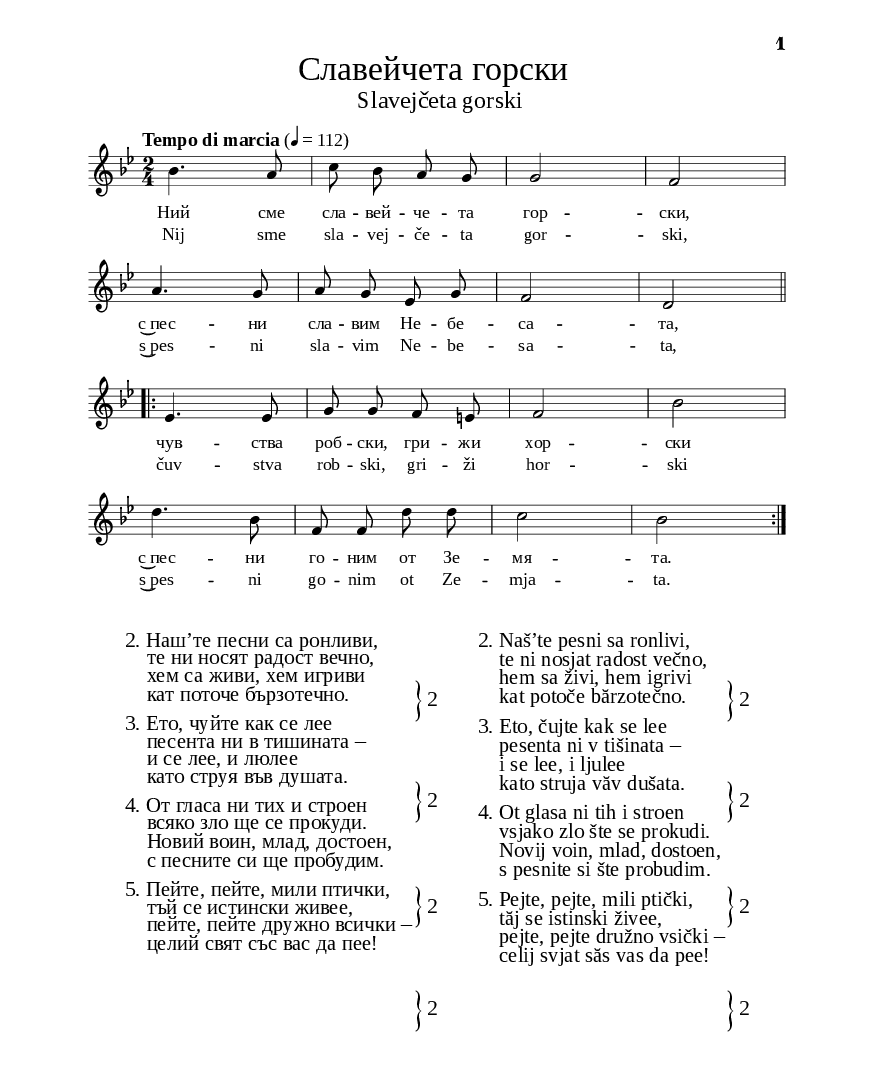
\version "2.24.3"

% include paper part and global functions
\include "include/globals.ily"
"rightBraces049" = \markup {
  \column {
    % repeat braces
    \translate #'(0 . -7.5 )
    \right-brace #20

    \translate #'(0 . -11.0 )
    \right-brace #20

    \translate #'(0 . -11.7 )
    \right-brace #20

    \translate #'(0 . -11.5 )
    \right-brace #20
  }
  \column {
    % repeat numbers
    \translate #'(0 . -8.1 )
    2

    \translate #'(0 . -14.0 )
    2

    \translate #'(0 . -14.6 )
    2

    \translate #'(0 . -14.0 )
    2
  }
}

\bookpart {
  \label #'ref049
  \tocItem \markup "Славейчета горски – Slavejčeta gorski"
  \include "include/bookpart-paper.ily"
  \score {
    \include "include/score-layout.ily"


    \new Voice \absolute  {
      \clef treble
      \key bes \major
      \time 2/4
      \tempoFunc "Tempo di marcia" 4 "112"
      \autoBeamOff

      bes'4. a'8 | c''8 bes' a' g' |  g'2 |  f'2 \break |
      a'4. g'8  | a'8 g' es' g' |  f'2 |   d'2 | \break
      \bar ".|:-||"
      es'4. es'8 | g'8 g' f' e' | f'2 | bes'2 | \break

      d''4. bes'8 | f'8 f' d'' d'' | c''2  bes'2 | \break
      \bar ":|."
    }

    \addlyrics {
      Ний сме сла -- вей -- че -- та гор -- ски, с~пес -- ни
      сла -- вим Не -- бе -- са -- та, чув -- ства роб -- ски, гри -- жи
      хор -- ски с~пес -- ни го -- ним от Зе -- мя -- та.
    }

    \addlyrics {
      Nij sme sla -- vej -- če -- ta gor -- ski, s~pes -- ni
      sla -- vim Ne -- be -- sa -- ta, čuv -- stva rob -- ski, gri -- ži
      hor -- ski s~pes -- ni go -- nim ot Ze -- mja -- ta.
    }


    \header {
      title = \titleFunc "Славейчета горски "" Slavejčeta gorski"
    }

    \midi{}

  } % score

  \markup \empty-two

  \markup \abs-fontsize #10 {
    \hspace #5
    \override #`(baseline-skip . ,bgCoupletBaselineSkip)
    \column {
      \line { 2.  Наш’те песни са ронливи,}

      \line {   "   " те ни носят радост вечно, }

      \line {   "   "  хем са живи, хем игриви}

      \line {   "   " кат поточе бързотечно.}
      \vspace #0.5

      \line {   3. Ето, чуйте как се лее}

      \line {   "   " песента ни в тишината –}

      \line {   "   " и се лее, и люлее}

      \line {   "   " като струя във душата.}
    \vspace #0.5

      \line {   4. От гласа ни тих и строен}

      \line {   "   " всяко зло ще се прокуди.}

      \line {   "   "Новий воин, млад, достоен, }

      \line {   "   " с песните си ще пробудим.}
      \vspace #0.5

      \line {   5. Пейте, пейте, мили птички,}

      \line {   "   "тъй се истински живее,}

      \line {   "   "пейте, пейте дружно всички – }

      \line {   "   " целий свят със вас да пее! }
    } \"rightBraces049"

    \hspace #5
    \override #`(baseline-skip . ,bgCoupletBaselineSkip)
    \column {

      \line { 2.  Naš’te pesni sa ronlivi,}

      \line {   "   " te ni nosjat radost večno, }

      \line {   "   "  hem sa živi, hem igrivi}

      \line {   "   " kat potoče bărzotečno.}
     \vspace #0.5

      \line {   3. Eto, čujte kak se lee}

      \line {   "   " pesenta ni v tišinata –}

      \line {   "   " i se lee, i ljulee}

      \line {   "   " kato struja văv dušata.}
     \vspace #0.5

      \line {   4. Ot glasa ni tih i stroen}

      \line {   "   " vsjako zlo šte se prokudi.}

      \line {   "   "Novij voin, mlad, dostoen, }

      \line {   "   " s pesnite si šte probudim.}
     \vspace #0.5

      \line {   5. Pejte, pejte, mili ptički,}

      \line {   "   "tăj se istinski živee,}

      \line {   "   "pejte, pejte družno vsički – }

      \line {   "   " celij svjat săs vas da pee! }
    } %column
    \"rightBraces049"
  } % markup

  \pageBreak

  % include foreign translation(s) of the song
  \version "2.24.4"

\markup \fill-line { \fontsize #deTitleFontSize "Die Nachtigallen des Waldes" }
\markup \null
\markup \null
\markup \abs-fontsize #10 {

  \fill-line {
  \override #`(baseline-skip . ,deCoupletBaselineSkip)

  \column {


    \line { 1. Wir sind die Nachtigallen des Waldes,}

    \line { "   "mit Liedern lobpreisen wir die Himmel, }

    \line { "   "knechtende Gefühle und menschliche Sorgen}

    \line { "   "vertreiben wir mit Liedern von der Erde.}

   \vspace #0.5
    \line { 2. Unsere Lieder sind schwungvoll, }

    \line { "   "sie bringen uns Freude ewiglich;}

    \line { "   "einmal sind sie lebendig und einmal spielerisch}

    \line { "   "wie ein Bächlein in seinem schnellen Lauf.}

   \vspace #0.5
    \line { 3. Nun, hört, wie unser Lied }

    \line { "   "in der Stille fließt; }

    \line { "   "es fließt und es wogt wie}

    \line { "   "ein Strom in der Seele.}

    \vspace #0.5
    \line { 4. Durch unsere leise und richtige Stimme}

    \line { "   "wird alles Böse gebannt; }

    \line { "   "einen neuen Soldaten, jung und ehrenhaft, }

    \line { "   "werden wir durch unsere Lieder erwecken.}

   \vspace #0.5

    \line { 5. Singt, singt ihr lieben Vögel, }

    \line { "   "nur so lebt man wahrhaftig; }

    \line { "   "singt, singt alle zusammen: }

    \line { "   "Die ganze Welt soll singen mit euch!}


  }
  }
}


} % bookpart
